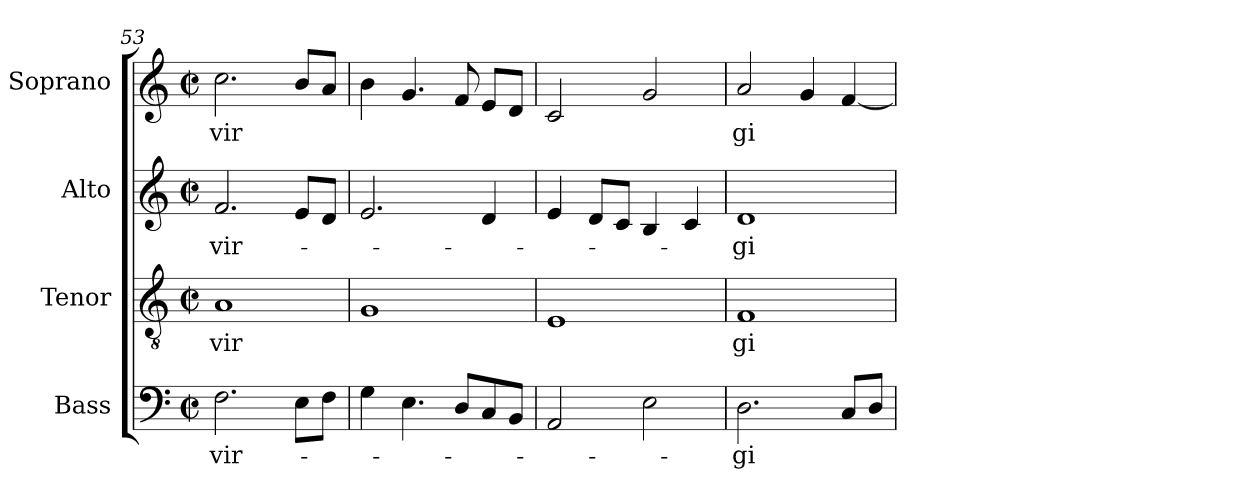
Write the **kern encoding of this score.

**kern	**text	**kern	**text	**kern	**text	**kern	**text
*part4	*part4	*part3	*part3	*part2	*part2	*part1	*part1
*staff4	*staff4	*staff3	*staff3	*staff2	*staff2	*staff1	*staff1
*I"Bass	*	*I"Tenor	*	*I"Alto	*	*I"Soprano	*
*I'B	*	*I'T	*	*I'A	*	*I'S	*
*clefF4	*	*clefGv2	*	*clefG2	*	*clefG2	*
*M2/2	*	*M2/2	*	*M2/2	*	*M2/2	*
*met(c|)	*	*met(c|)	*	*met(c|)	*	*met(c|)	*
=53	=53	=53	=53	=53	=53	=53	=53
!	!LO:LY:b:cj	!	!LO:LY:b:cj	!	!LO:LY:b:cj	!	!LO:LY:b:cj
2.F\	-vir-	1A	vir	2.f/	vir-	2.cc\	vir
8E\L	.	.	.	8e/L	.	8b/L	.
8F\J	.	.	.	8d/J	.	8a/J	.
=54	=54	=54	=54	=54	=54	=54	=54
4G\	.	1G	.	2.e/	.	4b\	.
4.E\	.	.	.	.	.	4.g/	.
8D/L	.	.	.	.	.	8f/	.
8C/	.	.	.	4d/	.	8e/L	.
8BB/J	.	.	.	.	.	8d/J	.
=55	=55	=55	=55	=55	=55	=55	=55
2AA/	.	1E	.	4e/	.	2c/	.
.	.	.	.	8d/L	.	.	.
.	.	.	.	8c/J	.	.	.
2E\	.	.	.	4B/	.	2g/	.
.	.	.	.	4c/	.	.	.
=56	=56	=56	=56	=56	=56	=56	=56
!	!LO:LY:b:cj	!	!LO:LY:b:rj	!	!LO:LY:b:rj	!	!LO:LY:b:cj
2.D\	-gi	1F	gi	1d	-gi	2a/	gi
.	.	.	.	.	.	4g/	.
8C/L	.	.	.	.	.	[>4f/	.
8D/J	.	.	.	.	.	.	.
=	=	=	=	=	=	=	=
*-	*-	*-	*-	*-	*-	*-	*-
